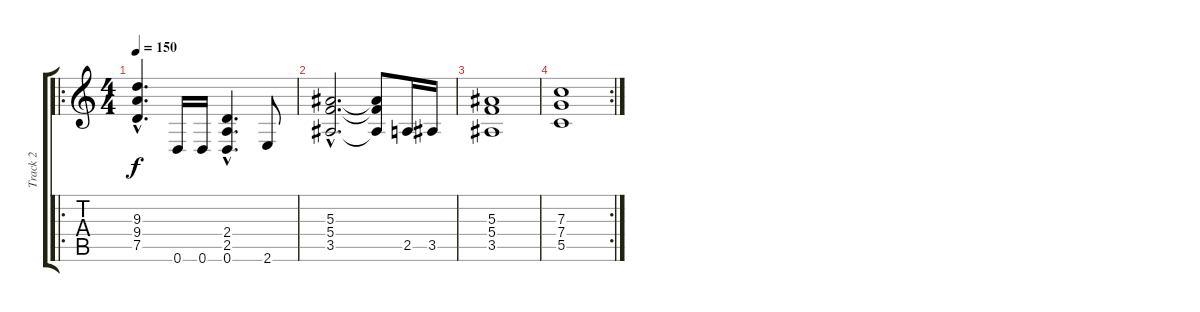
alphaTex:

\track ("Track 2" "Track 2") {instrument distortionguitar}
\staff {score tabs}
\tuning (D4 A3 F3 C3 G2 D2) {hide}
\ro
\ts (4 4)
\tempo 150
\clef g2
\ks c
(9.3{hac} 9.4{hac} 7.5{hac}).4{d dy f instrument distortionguitar} 0.6.16 0.6.16 (2.4{hac} 2.5{hac} 0.6{hac}).4{d} 2.6.8 |
(5.3{hac} 5.4{hac} 3.5{hac}).2{d} (5.3{t} 5.4{t} 3.5{t}).8 2.5.16 3.5.16 |
(5.3 5.4 3.5).1 |
\rc 2
(7.3 7.4 5.5).1
